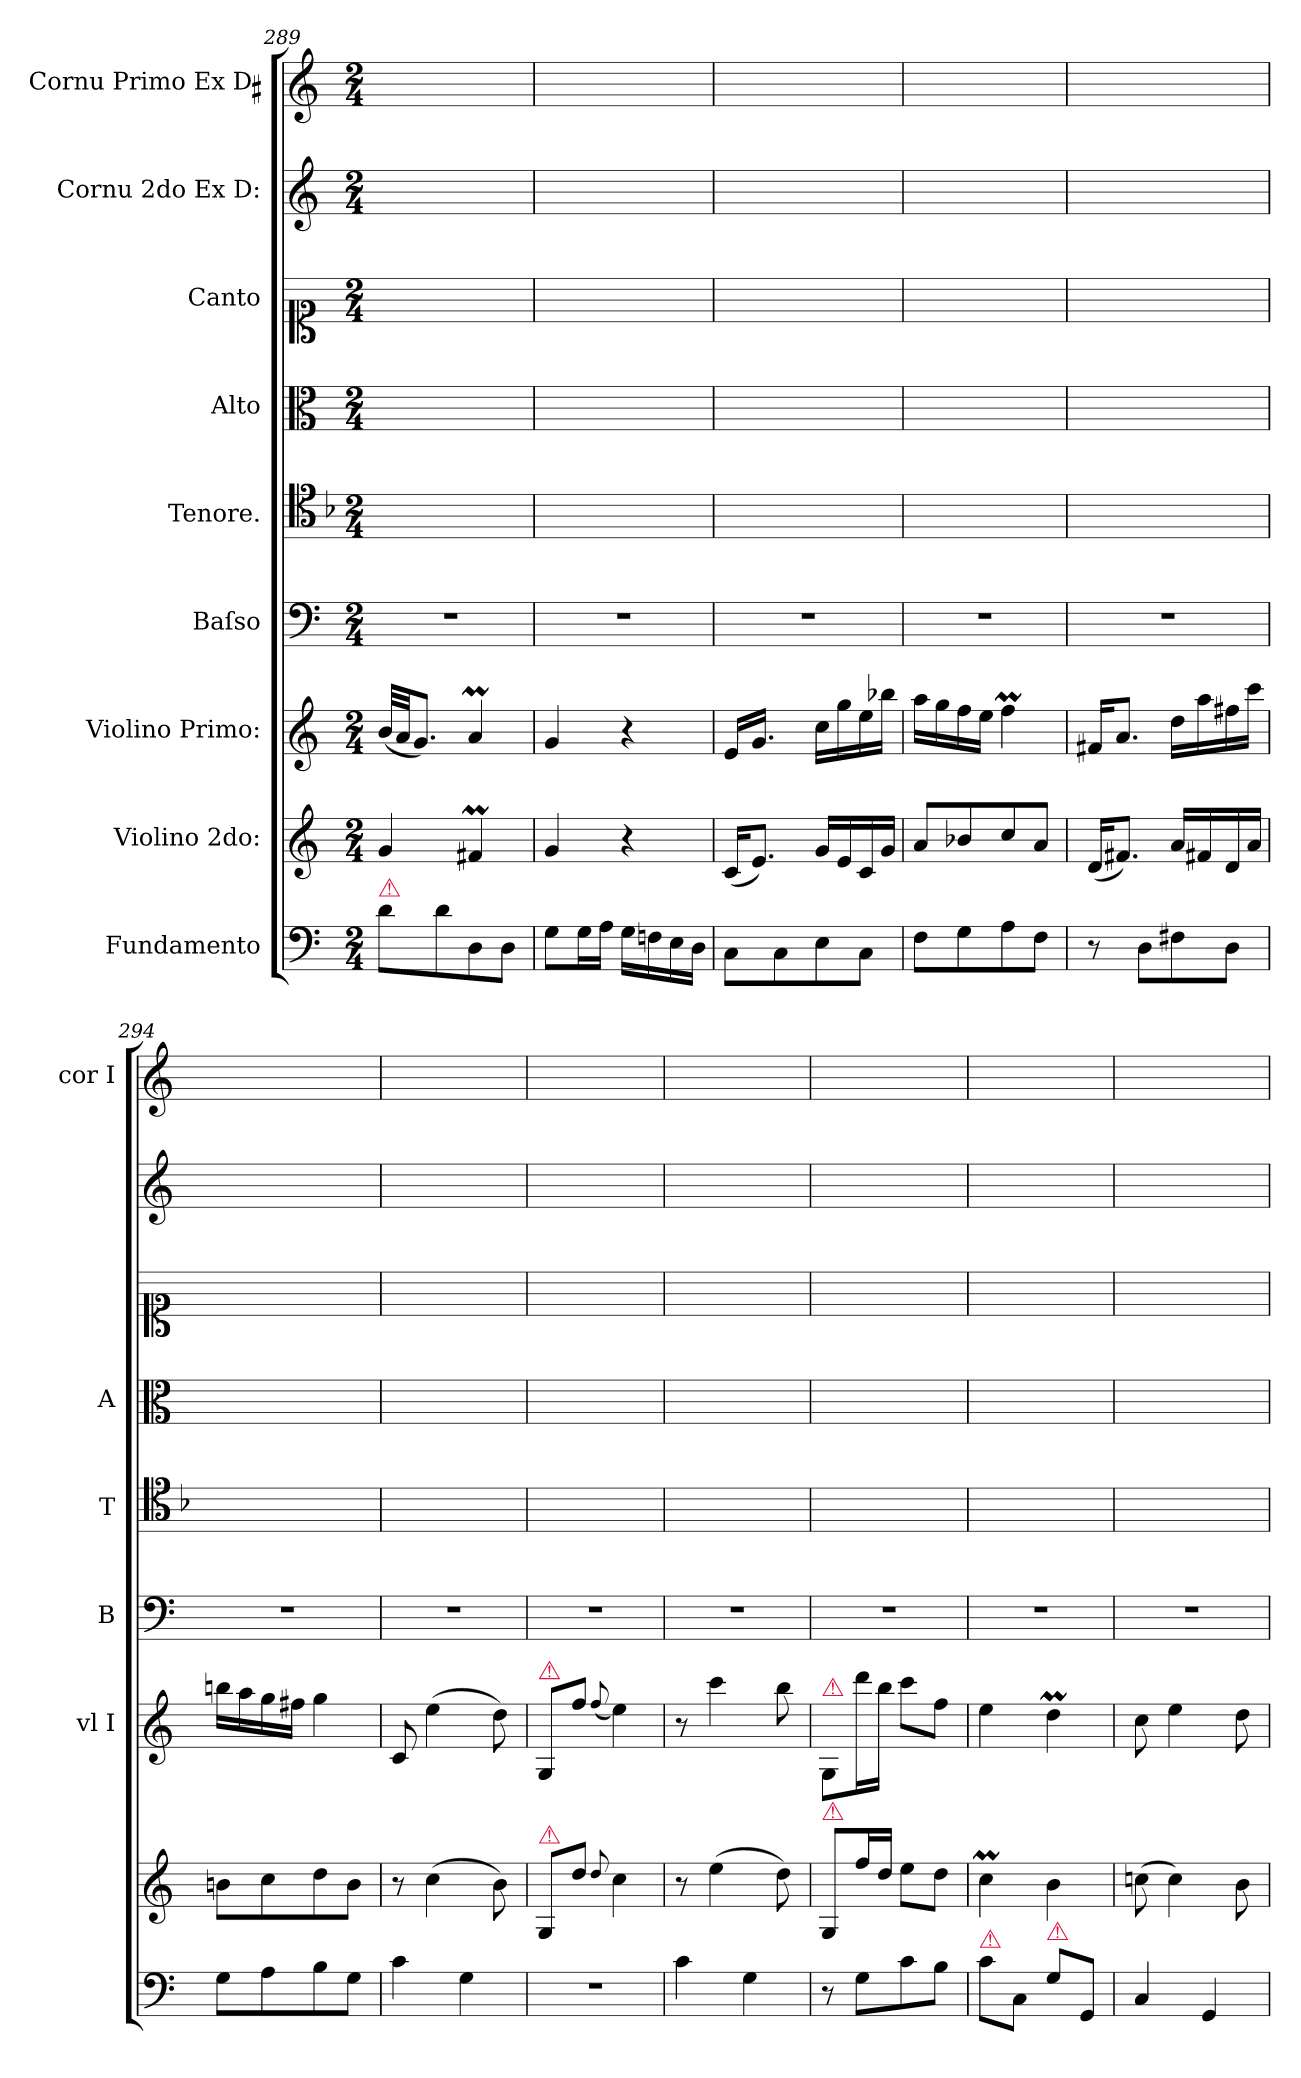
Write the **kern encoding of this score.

**kern	**dynam	**kern	**dynam	**kern	**dynam	**kern	**kern	**kern	**kern	**kern	**kern
*part9	*part9	*part8	*part8	*part7	*part7	*part6	*part5	*part4	*part3	*part2	*part1
*staff9	*staff9	*staff8	*staff8	*staff7	*staff7	*staff6	*staff5	*staff4	*staff3	*staff2	*staff1
*I"Fundamento	*	*I"Violino 2do:	*	*I"Violino Primo:	*	*I"Baſso	*I"Tenore.	*I"Alto	*I"Canto	*I"Cornu 2do Ex D:	*I"Cornu Primo Ex D#
*	*	*	*	*I'vl I	*	*I'B	*I'T	*I'A	*	*	*I'cor I
*clefF4	*	*clefG2	*	*clefG2	*	*clefF4	*clefC4	*clefC3	*clefC1	*clefG2	*clefG2
*	*	*	*	*	*	*	*	*	*	*ITrd6c10	*ITrd6c10
*k[]	*	*k[]	*	*k[]	*	*k[]	*k[b-]	*k[]	*k[]	*k[f#c#]	*k[f#c#]
*M2/4	*	*M2/4	*	*M2/4	*	*M2/4	*M2/4	*M2/4	*M2/4	*M2/4	*M2/4
=289	=289	=289	=289	=289	=289	=289	=289	=289	=289	=289	=289
!LO:TX:a:color=crimson:t=⚠	!	!	!	!	!	!	!	!	!	!	!
8d\L	.	4g/	.	(32b/LLL	.	2r	2ryy	2ryy	2ryy	2ryy	2ryy
.	.	.	.	32a/JJ	.	.	.	.	.	.	.
.	.	.	.	8.g/J)	.	.	.	.	.	.	.
8d\	.	.	.	.	.	.	.	.	.	.	.
8D\	.	4f#Xm/	.	4aM/	.	.	.	.	.	.	.
8D\J	.	.	.	.	.	.	.	.	.	.	.
=290	=290	=290	=290	=290	=290	=290	=290	=290	=290	=290	=290
8G\L	.	4g/	.	4g/	.	2r	2ryy	2ryy	2ryy	2ryy	2ryy
16G\L	.	.	.	.	.	.	.	.	.	.	.
16A\JJ	.	.	.	.	.	.	.	.	.	.	.
16G\LL	.	4r	.	4r	.	.	.	.	.	.	.
16Fn\	.	.	.	.	.	.	.	.	.	.	.
16E\	.	.	.	.	.	.	.	.	.	.	.
16D\JJ	.	.	.	.	.	.	.	.	.	.	.
=291	=291	=291	=291	=291	=291	=291	=291	=291	=291	=291	=291
8C\L	.	(16c/KL	.	32e/KLL	.	2r	2ryy	2ryy	2ryy	2ryy	2ryy
.	.	.	.	32ryy	.	.	.	.	.	.	.
.	.	8.e/J)	.	16.g/JJ	.	.	.	.	.	.	.
8C\	.	.	.	.	.	.	.	.	.	.	.
.	.	.	.	16.ryy	.	.	.	.	.	.	.
8E\	.	16g/LL	.	16cc\LL	.	.	.	.	.	.	.
.	.	16e/	.	16gg\	.	.	.	.	.	.	.
8C\J	.	16c/	.	16ee\	.	.	.	.	.	.	.
.	.	16g/JJ	.	16bb-X\JJ	.	.	.	.	.	.	.
=292	=292	=292	=292	=292	=292	=292	=292	=292	=292	=292	=292
8F\L	.	8a/L	.	16aa\LL	.	2r	2ryy	2ryy	2ryy	2ryy	2ryy
.	.	.	.	16gg\	.	.	.	.	.	.	.
8G\	.	8b-X/	.	16ff\	.	.	.	.	.	.	.
.	.	.	.	16ee\JJ	.	.	.	.	.	.	.
8A\	.	8cc/	.	4ffM\	.	.	.	.	.	.	.
8F\J	.	8a/J	.	.	.	.	.	.	.	.	.
=293	=293	=293	=293	=293	=293	=293	=293	=293	=293	=293	=293
8r	.	(16d/KL	.	16f#X/KL	.	2r	2ryy	2ryy	2ryy	2ryy	2ryy
.	.	8.f#X/J)	.	8.a/J	.	.	.	.	.	.	.
8D\L	.	.	.	.	.	.	.	.	.	.	.
8F#X\	.	16a/LL	.	16dd\LL	.	.	.	.	.	.	.
.	.	16f#X/	.	16aa\	.	.	.	.	.	.	.
8D\J	.	16d/	.	16ff#X\	.	.	.	.	.	.	.
.	.	16a/JJ	.	16ccc\JJ	.	.	.	.	.	.	.
=294	=294	=294	=294	=294	=294	=294	=294	=294	=294	=294	=294
8G\L	.	8bn\L	.	16bbn\LL	.	2r	2ryy	2ryy	2ryy	2ryy	2ryy
.	.	.	.	16aa\	.	.	.	.	.	.	.
8A\	.	8cc\	.	16gg\	.	.	.	.	.	.	.
.	.	.	.	16ff#X\JJ	.	.	.	.	.	.	.
8B\	.	8dd\	.	4gg\	.	.	.	.	.	.	.
8G\J	.	8b\J	.	.	.	.	.	.	.	.	.
=295	=295	=295	=295	=295	=295	=295	=295	=295	=295	=295	=295
4c\	.	8r	.	8c/	.	2r	2ryy	2ryy	2ryy	2ryy	2ryy
.	.	(4cc\	.	(4ee\	.	.	.	.	.	.	.
4G\	.	.	.	.	.	.	.	.	.	.	.
.	.	8b\)	.	8dd\)	.	.	.	.	.	.	.
=296	=296	=296	=296	=296	=296	=296	=296	=296	=296	=296	=296
!	!	!	!	!LO:TX:a:color=crimson:t=⚠	!	!	!	!	!	!	!
!	!	!LO:TX:a:color=crimson:t=⚠	!	!	!	!	!	!	!	!	!
2r	.	8G/L	.	8G/L	.	2r	2ryy	2ryy	2ryy	2ryy	2ryy
.	.	8dd/J	.	8ff/J	.	.	.	.	.	.	.
.	.	8qqdd/	.	(8qqff/	.	.	.	.	.	.	.
.	.	4cc\	.	4ee\)	.	.	.	.	.	.	.
=297	=297	=297	=297	=297	=297	=297	=297	=297	=297	=297	=297
4c\	.	8r	.	8r	.	2r	2ryy	2ryy	2ryy	2ryy	2ryy
.	.	(4ee\	.	4ccc\	.	.	.	.	.	.	.
4G\	.	.	.	.	.	.	.	.	.	.	.
.	.	8dd\)	.	8bb\	.	.	.	.	.	.	.
=298	=298	=298	=298	=298	=298	=298	=298	=298	=298	=298	=298
!	!	!	!	!LO:TX:a:color=crimson:t=⚠	!	!	!	!	!	!	!
!	!	!LO:TX:a:color=crimson:t=⚠	!	!	!	!	!	!	!	!	!
8r	.	8G/L	.	8G\L	.	2r	2ryy	2ryy	2ryy	2ryy	2ryy
8G\L	.	16ff/L	.	16ddd\L	.	.	.	.	.	.	.
.	.	16dd/JJ	.	16bb\JJ	.	.	.	.	.	.	.
8c\	.	8ee\L	.	8ccc\L	.	.	.	.	.	.	.
8B\J	.	8dd\J	.	8ff\J	.	.	.	.	.	.	.
=299	=299	=299	=299	=299	=299	=299	=299	=299	=299	=299	=299
!LO:TX:a:color=crimson:t=⚠	!	!	!	!	!	!	!	!	!	!	!
8c\L	.	4ccM\	.	4ee\	.	2r	2ryy	2ryy	2ryy	2ryy	2ryy
8C\J	.	.	.	.	.	.	.	.	.	.	.
!LO:TX:a:color=crimson:t=⚠	!	!	!	!	!	!	!	!	!	!	!
8G/L	.	4b\	.	4ddM\	.	.	.	.	.	.	.
8GG/J	.	.	.	.	.	.	.	.	.	.	.
=300	=300	=300	=300	=300	=300	=300	=300	=300	=300	=300	=300
!	!LO:DY:a	!	!	!	!	!	!	!	!	!	!
4C/	pia	(8ccn\	pia	8cc\	pia	2r	2ryy	2ryy	2ryy	2ryy	2ryy
.	.	4cc\)	.	4ee\	.	.	.	.	.	.	.
4GG/	.	.	.	.	.	.	.	.	.	.	.
.	.	8b\	.	8dd\	.	.	.	.	.	.	.
=	=	=	=	=	=	=	=	=	=	=	=
*-	*-	*-	*-	*-	*-	*-	*-	*-	*-	*-	*-
